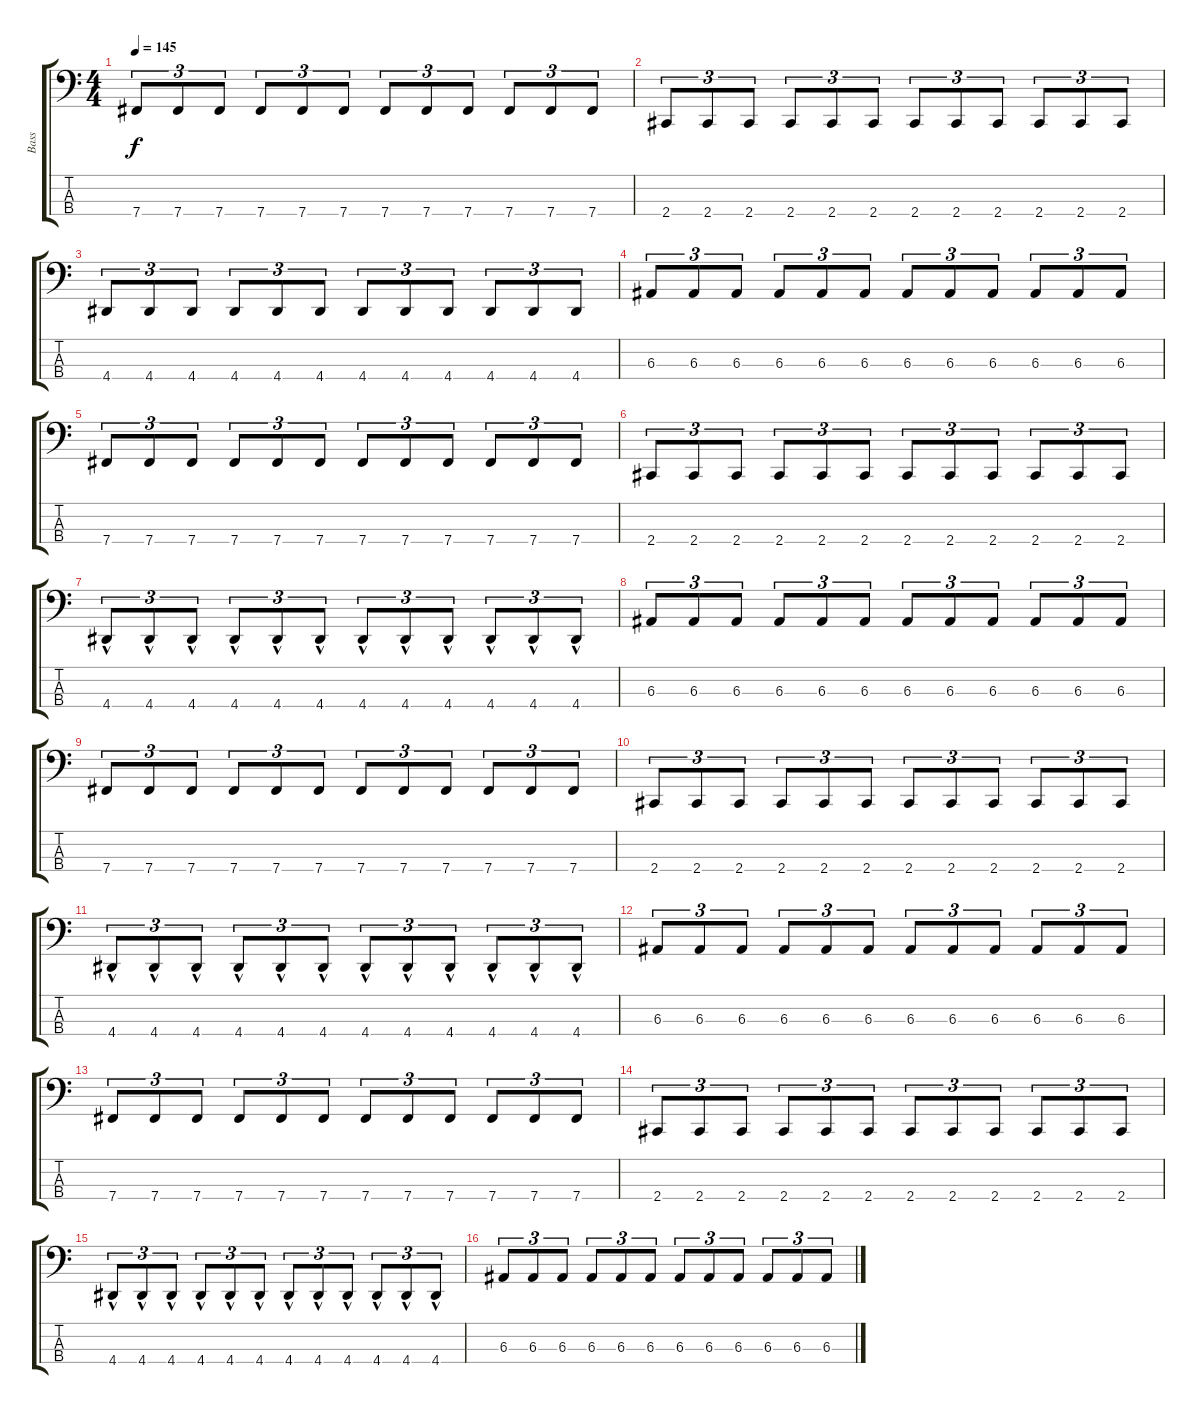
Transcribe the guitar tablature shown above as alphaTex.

\track ("Bass" "Bass") {instrument electricbassfinger}
\staff {score tabs}
\tuning (D2 A1 E1 B0) {hide}
\ts (4 4)
\tempo 145
\clef f4
\ks c
7.4.8{tu (3 2) dy f} 7.4.8{tu (3 2)} 7.4.8{tu (3 2)} 7.4.8{tu (3 2)} 7.4.8{tu (3 2)} 7.4.8{tu (3 2)} 7.4.8{tu (3 2)} 7.4.8{tu (3 2)} 7.4.8{tu (3 2)} 7.4.8{tu (3 2)} 7.4.8{tu (3 2)} 7.4.8{tu (3 2)} |
2.4.8{tu (3 2)} 2.4.8{tu (3 2)} 2.4.8{tu (3 2)} 2.4.8{tu (3 2)} 2.4.8{tu (3 2)} 2.4.8{tu (3 2)} 2.4.8{tu (3 2)} 2.4.8{tu (3 2)} 2.4.8{tu (3 2)} 2.4.8{tu (3 2)} 2.4.8{tu (3 2)} 2.4.8{tu (3 2)} |
4.4.8{tu (3 2)} 4.4.8{tu (3 2)} 4.4.8{tu (3 2)} 4.4.8{tu (3 2)} 4.4.8{tu (3 2)} 4.4.8{tu (3 2)} 4.4.8{tu (3 2)} 4.4.8{tu (3 2)} 4.4.8{tu (3 2)} 4.4.8{tu (3 2)} 4.4.8{tu (3 2)} 4.4.8{tu (3 2)} |
6.3.8{tu (3 2)} 6.3.8{tu (3 2)} 6.3.8{tu (3 2)} 6.3.8{tu (3 2)} 6.3.8{tu (3 2)} 6.3.8{tu (3 2)} 6.3.8{tu (3 2)} 6.3.8{tu (3 2)} 6.3.8{tu (3 2)} 6.3.8{tu (3 2)} 6.3.8{tu (3 2)} 6.3.8{tu (3 2)} |
7.4.8{tu (3 2)} 7.4.8{tu (3 2)} 7.4.8{tu (3 2)} 7.4.8{tu (3 2)} 7.4.8{tu (3 2)} 7.4.8{tu (3 2)} 7.4.8{tu (3 2)} 7.4.8{tu (3 2)} 7.4.8{tu (3 2)} 7.4.8{tu (3 2)} 7.4.8{tu (3 2)} 7.4.8{tu (3 2)} |
2.4.8{tu (3 2)} 2.4.8{tu (3 2)} 2.4.8{tu (3 2)} 2.4.8{tu (3 2)} 2.4.8{tu (3 2)} 2.4.8{tu (3 2)} 2.4.8{tu (3 2)} 2.4.8{tu (3 2)} 2.4.8{tu (3 2)} 2.4.8{tu (3 2)} 2.4.8{tu (3 2)} 2.4.8{tu (3 2)} |
4.4{hac}.8{tu (3 2)} 4.4{hac}.8{tu (3 2)} 4.4{hac}.8{tu (3 2)} 4.4{hac}.8{tu (3 2)} 4.4{hac}.8{tu (3 2)} 4.4{hac}.8{tu (3 2)} 4.4{hac}.8{tu (3 2)} 4.4{hac}.8{tu (3 2)} 4.4{hac}.8{tu (3 2)} 4.4{hac}.8{tu (3 2)} 4.4{hac}.8{tu (3 2)} 4.4{hac}.8{tu (3 2)} |
6.3.8{tu (3 2)} 6.3.8{tu (3 2)} 6.3.8{tu (3 2)} 6.3.8{tu (3 2)} 6.3.8{tu (3 2)} 6.3.8{tu (3 2)} 6.3.8{tu (3 2)} 6.3.8{tu (3 2)} 6.3.8{tu (3 2)} 6.3.8{tu (3 2)} 6.3.8{tu (3 2)} 6.3.8{tu (3 2)} |
7.4.8{tu (3 2)} 7.4.8{tu (3 2)} 7.4.8{tu (3 2)} 7.4.8{tu (3 2)} 7.4.8{tu (3 2)} 7.4.8{tu (3 2)} 7.4.8{tu (3 2)} 7.4.8{tu (3 2)} 7.4.8{tu (3 2)} 7.4.8{tu (3 2)} 7.4.8{tu (3 2)} 7.4.8{tu (3 2)} |
2.4.8{tu (3 2)} 2.4.8{tu (3 2)} 2.4.8{tu (3 2)} 2.4.8{tu (3 2)} 2.4.8{tu (3 2)} 2.4.8{tu (3 2)} 2.4.8{tu (3 2)} 2.4.8{tu (3 2)} 2.4.8{tu (3 2)} 2.4.8{tu (3 2)} 2.4.8{tu (3 2)} 2.4.8{tu (3 2)} |
4.4{hac}.8{tu (3 2)} 4.4{hac}.8{tu (3 2)} 4.4{hac}.8{tu (3 2)} 4.4{hac}.8{tu (3 2)} 4.4{hac}.8{tu (3 2)} 4.4{hac}.8{tu (3 2)} 4.4{hac}.8{tu (3 2)} 4.4{hac}.8{tu (3 2)} 4.4{hac}.8{tu (3 2)} 4.4{hac}.8{tu (3 2)} 4.4{hac}.8{tu (3 2)} 4.4{hac}.8{tu (3 2)} |
6.3.8{tu (3 2)} 6.3.8{tu (3 2)} 6.3.8{tu (3 2)} 6.3.8{tu (3 2)} 6.3.8{tu (3 2)} 6.3.8{tu (3 2)} 6.3.8{tu (3 2)} 6.3.8{tu (3 2)} 6.3.8{tu (3 2)} 6.3.8{tu (3 2)} 6.3.8{tu (3 2)} 6.3.8{tu (3 2)} |
7.4.8{tu (3 2)} 7.4.8{tu (3 2)} 7.4.8{tu (3 2)} 7.4.8{tu (3 2)} 7.4.8{tu (3 2)} 7.4.8{tu (3 2)} 7.4.8{tu (3 2)} 7.4.8{tu (3 2)} 7.4.8{tu (3 2)} 7.4.8{tu (3 2)} 7.4.8{tu (3 2)} 7.4.8{tu (3 2)} |
2.4.8{tu (3 2)} 2.4.8{tu (3 2)} 2.4.8{tu (3 2)} 2.4.8{tu (3 2)} 2.4.8{tu (3 2)} 2.4.8{tu (3 2)} 2.4.8{tu (3 2)} 2.4.8{tu (3 2)} 2.4.8{tu (3 2)} 2.4.8{tu (3 2)} 2.4.8{tu (3 2)} 2.4.8{tu (3 2)} |
4.4{hac}.8{tu (3 2)} 4.4{hac}.8{tu (3 2)} 4.4{hac}.8{tu (3 2)} 4.4{hac}.8{tu (3 2)} 4.4{hac}.8{tu (3 2)} 4.4{hac}.8{tu (3 2)} 4.4{hac}.8{tu (3 2)} 4.4{hac}.8{tu (3 2)} 4.4{hac}.8{tu (3 2)} 4.4{hac}.8{tu (3 2)} 4.4{hac}.8{tu (3 2)} 4.4{hac}.8{tu (3 2)} |
6.3.8{tu (3 2)} 6.3.8{tu (3 2)} 6.3.8{tu (3 2)} 6.3.8{tu (3 2)} 6.3.8{tu (3 2)} 6.3.8{tu (3 2)} 6.3.8{tu (3 2)} 6.3.8{tu (3 2)} 6.3.8{tu (3 2)} 6.3.8{tu (3 2)} 6.3.8{tu (3 2)} 6.3.8{tu (3 2)}
